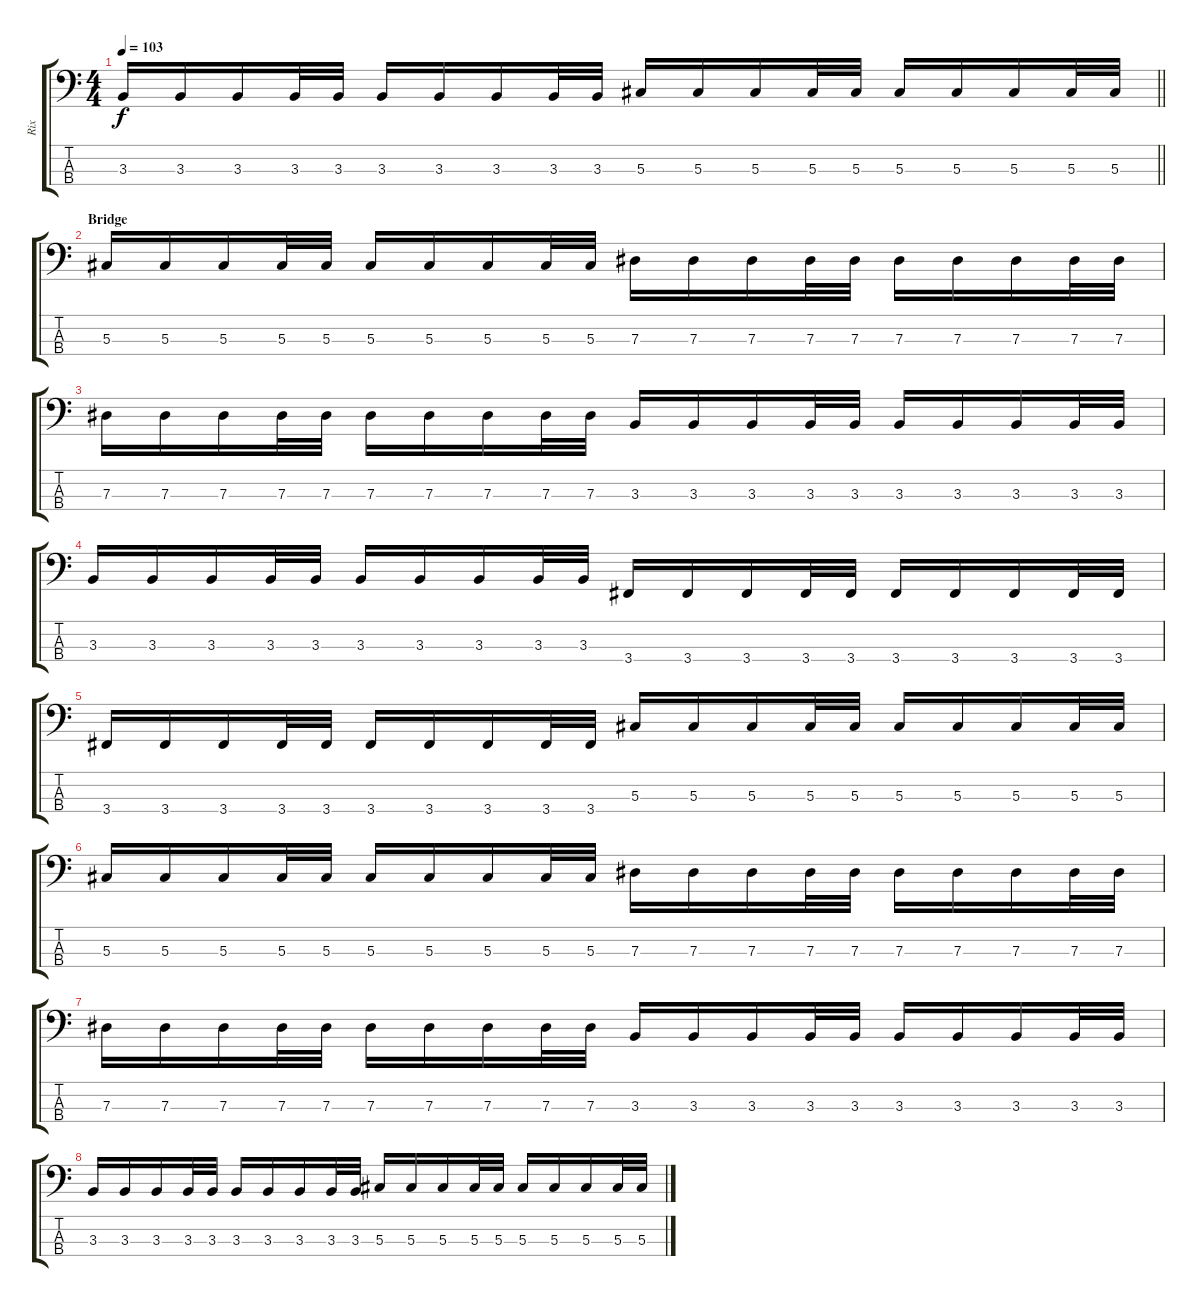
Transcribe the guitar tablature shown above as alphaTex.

\track ("Rix" "Rix") {instrument electricbasspick}
\staff {score tabs}
\tuning (Gb2 Db2 Ab1 Eb1) {hide}
\ts (4 4)
\tempo 103
\clef f4
\barLineRight lightlight
\ks c
3.3.16{dy f} 3.3.16 3.3.16 3.3.32 3.3.32 3.3.16 3.3.16 3.3.16 3.3.32 3.3.32 5.3.16 5.3.16 5.3.16 5.3.32 5.3.32 5.3.16 5.3.16 5.3.16 5.3.32 5.3.32 |
\section ("" "Bridge")
5.3.16 5.3.16 5.3.16 5.3.32 5.3.32 5.3.16 5.3.16 5.3.16 5.3.32 5.3.32 7.3.16 7.3.16 7.3.16 7.3.32 7.3.32 7.3.16 7.3.16 7.3.16 7.3.32 7.3.32 |
7.3.16 7.3.16 7.3.16 7.3.32 7.3.32 7.3.16 7.3.16 7.3.16 7.3.32 7.3.32 3.3.16 3.3.16 3.3.16 3.3.32 3.3.32 3.3.16 3.3.16 3.3.16 3.3.32 3.3.32 |
3.3.16 3.3.16 3.3.16 3.3.32 3.3.32 3.3.16 3.3.16 3.3.16 3.3.32 3.3.32 3.4.16 3.4.16 3.4.16 3.4.32 3.4.32 3.4.16 3.4.16 3.4.16 3.4.32 3.4.32 |
3.4.16 3.4.16 3.4.16 3.4.32 3.4.32 3.4.16 3.4.16 3.4.16 3.4.32 3.4.32 5.3.16 5.3.16 5.3.16 5.3.32 5.3.32 5.3.16 5.3.16 5.3.16 5.3.32 5.3.32 |
5.3.16 5.3.16 5.3.16 5.3.32 5.3.32 5.3.16 5.3.16 5.3.16 5.3.32 5.3.32 7.3.16 7.3.16 7.3.16 7.3.32 7.3.32 7.3.16 7.3.16 7.3.16 7.3.32 7.3.32 |
7.3.16 7.3.16 7.3.16 7.3.32 7.3.32 7.3.16 7.3.16 7.3.16 7.3.32 7.3.32 3.3.16 3.3.16 3.3.16 3.3.32 3.3.32 3.3.16 3.3.16 3.3.16 3.3.32 3.3.32 |
3.3.16 3.3.16 3.3.16 3.3.32 3.3.32 3.3.16 3.3.16 3.3.16 3.3.32 3.3.32 5.3.16 5.3.16 5.3.16 5.3.32 5.3.32 5.3.16 5.3.16 5.3.16 5.3.32 5.3.32
